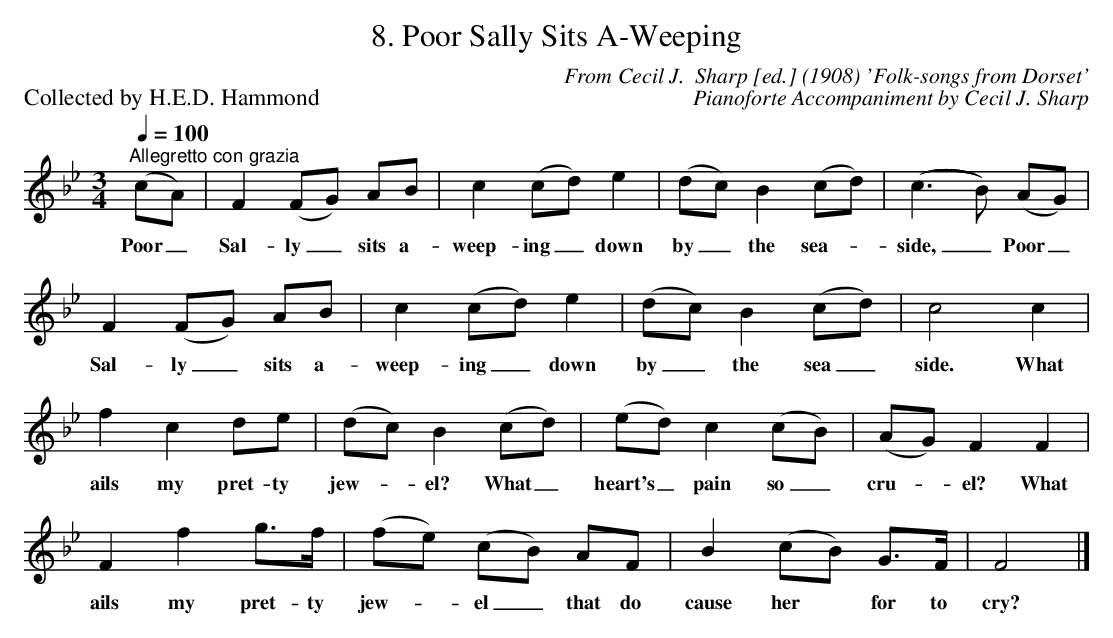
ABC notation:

X:1
T:8. Poor Sally Sits A-Weeping
C:From Cecil J.  Sharp [ed.] (1908) 'Folk-songs from Dorset'
C:Pianoforte Accompaniment by Cecil J. Sharp
P:Collected by H.E.D. Hammond
L:1/8
Q:1/4=100
M:3/4
K:Fmix
"^Allegretto con grazia" (cA) | F2 (FG) AB | c2 (cd) e2 | (dc) B2 (cd) | ((c3 B)) (AG) |$
w: Poor _|Sal- ly _ sits a-|weep- ing _ down|by _ the sea- *|side, _ Poor _|
F2 (FG) AB | c2 (cd) e2 | (dc) B2 (cd) | c4 c2 |$ f2 c2 de | (dc) B2 (cd) | (ed) c2 (cB) |
w: Sal- ly _ sits a-|weep- ing _ down|by _ the sea _|side. What|ails my pret- ty|jew- * el? What _|heart's _ pain so _|
(AG) F2 F2 |$ F2 f2 g>f | (fe) (cB) AF | B2 (cB) G>F | F4 |]
w: cru- * el? What|ails my pret- ty|jew- * el _ that do|cause her * for to|cry?|
